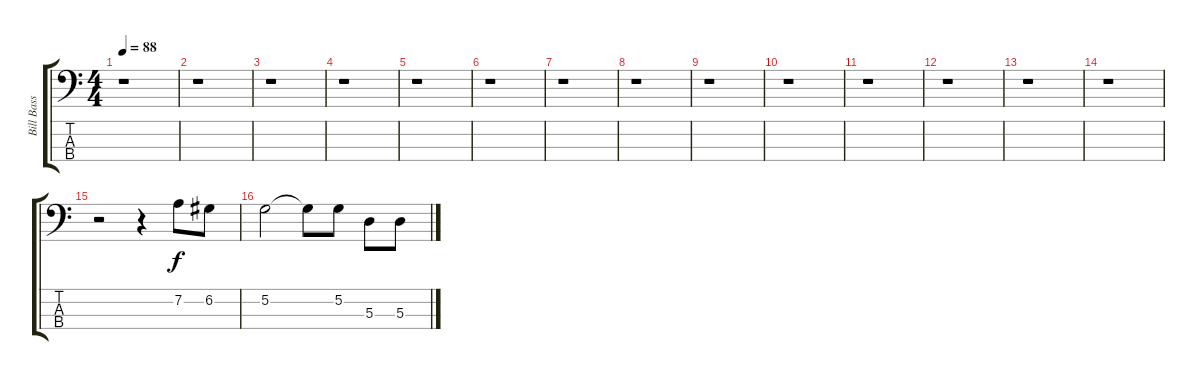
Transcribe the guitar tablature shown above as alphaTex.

\track ("Bill Bass" "Bill Bass") {instrument electricbasspick}
\staff {score tabs}
\tuning (G2 D2 A1 E1) {hide}
\ts (4 4)
\tempo 88
\clef f4
\ks c
r.1{dy f} |
r.1 |
r.1 |
r.1 |
r.1 |
r.1 |
r.1 |
r.1 |
r.1 |
r.1 |
r.1 |
r.1 |
r.1 |
r.1 |
r.2 r.4 7.2.8 6.2.8 |
5.2.2 5.2{t}.8 5.2.8 5.3.8 5.3.8
